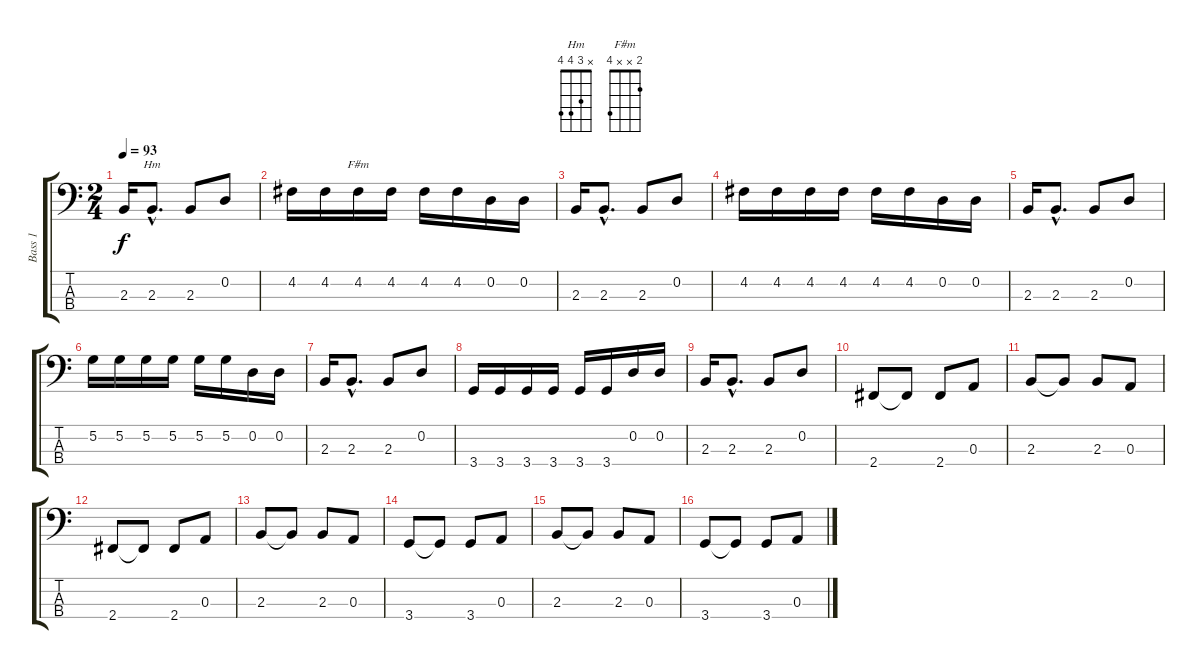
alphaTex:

\track ("Bass 1" "Bass 1") {instrument fretlessbass}
\staff {score tabs}
\tuning (G2 D2 A1 E1) {hide}
\chord ("Hm" x 3 4 4)
\chord ("F#m" 2 x x 4)
\ts (2 4)
\tempo 93
\clef f4
\ks c
2.3.16{dy f} 2.3{hac}.8{d ch "Hm"} 2.3.8 0.2.8 |
4.2.16 4.2.16 4.2.16{ch "F#m"} 4.2.16 4.2.16 4.2.16 0.2.16 0.2.16 |
2.3.16 2.3{hac}.8{d} 2.3.8 0.2.8 |
4.2.16 4.2.16 4.2.16 4.2.16 4.2.16 4.2.16 0.2.16 0.2.16 |
2.3.16 2.3{hac}.8{d} 2.3.8 0.2.8 |
5.2.16 5.2.16 5.2.16 5.2.16 5.2.16 5.2.16 0.2.16 0.2.16 |
2.3.16 2.3{hac}.8{d} 2.3.8 0.2.8 |
3.4.16 3.4.16 3.4.16 3.4.16 3.4.16 3.4.16 0.2.16 0.2.16 |
2.3.16 2.3{hac}.8{d} 2.3.8 0.2.8 |
2.4.8 2.4{t}.8 2.4.8 0.3.8 |
2.3.8 2.3{t}.8 2.3.8 0.3.8 |
2.4.8 2.4{t}.8 2.4.8 0.3.8 |
2.3.8 2.3{t}.8 2.3.8 0.3.8 |
3.4.8 3.4{t}.8 3.4.8 0.3.8 |
2.3.8 2.3{t}.8 2.3.8 0.3.8 |
3.4.8 3.4{t}.8 3.4.8 0.3.8
